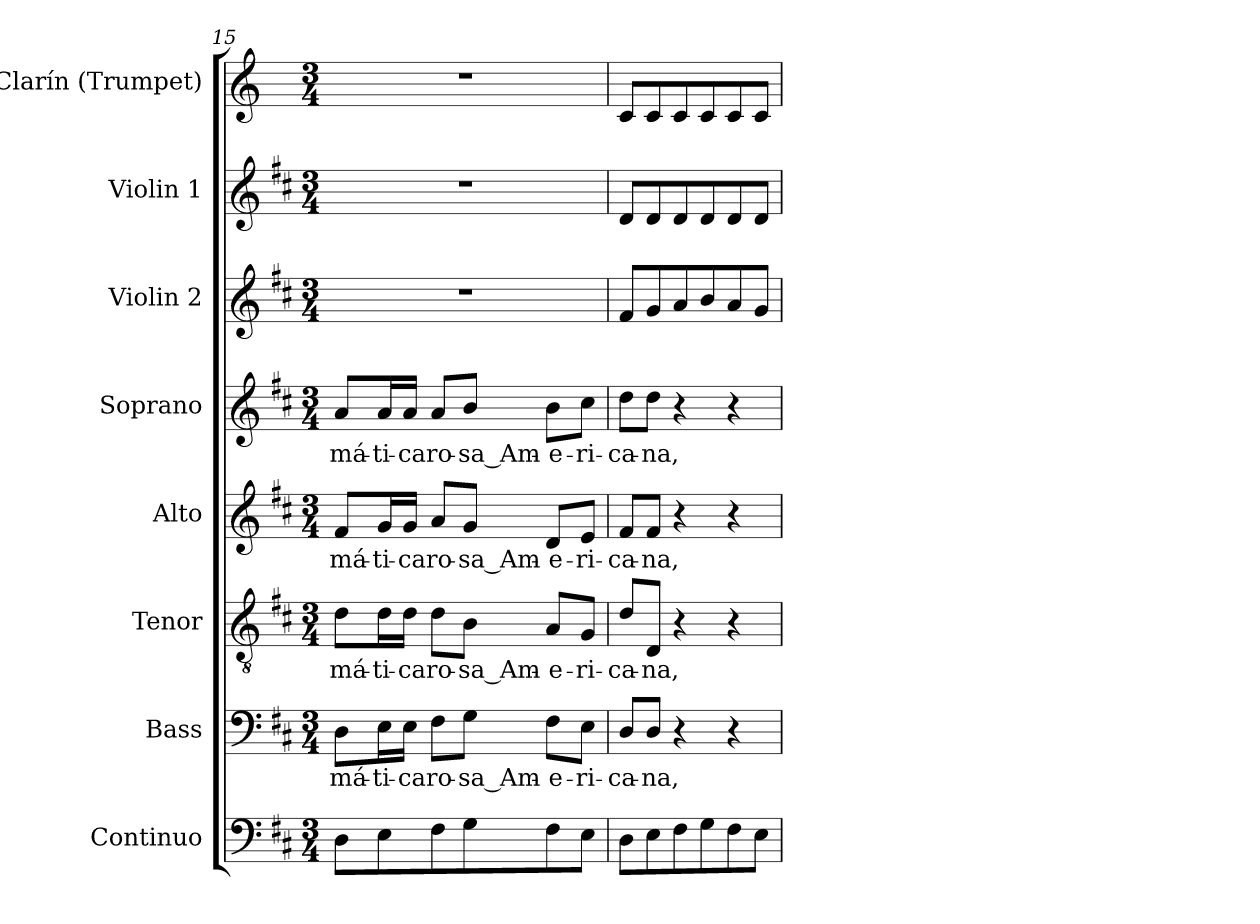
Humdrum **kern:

**kern	**kern	**text	**kern	**text	**kern	**text	**kern	**text	**kern	**kern	**kern
*part8	*part7	*part7	*part6	*part6	*part5	*part5	*part4	*part4	*part3	*part2	*part1
*staff8	*staff7	*staff7	*staff6	*staff6	*staff5	*staff5	*staff4	*staff4	*staff3	*staff2	*staff1
*I"Continuo	*I"Bass	*	*I"Tenor	*	*I"Alto	*	*I"Soprano	*	*I"Violin 2	*I"Violin 1	*I"Clarín (Trumpet)
*I'Cont.	*I'B.	*	*I'T.	*	*I'A.	*	*I'S.	*	*I'Vln. 2	*I'Vln. 1	*I'Tpt.
*clefF4	*clefF4	*	*clefGv2	*	*clefG2	*	*clefG2	*	*clefG2	*clefG2	*clefG2
*	*	*	*ITrd7c12	*	*	*	*	*	*	*	*ITrd-1c-2
*k[f#c#]	*k[f#c#]	*	*k[f#c#]	*	*k[f#c#]	*	*k[f#c#]	*	*k[f#c#]	*k[f#c#]	*k[f#c#]
*D:	*D:	*	*D:	*	*D:	*	*D:	*	*D:	*D:	*D:
*M3/4	*M3/4	*	*M3/4	*	*M3/4	*	*M3/4	*	*M3/4	*M3/4	*M3/4
=15	=15	=15	=15	=15	=15	=15	=15	=15	=15	=15	=15
!	!	!LO:LY:b:color=#000000	!	!	!	!	!	!	!	!	!
!	!	!	!	!LO:LY:b:color=#000000	!	!	!	!	!	!	!
!	!	!	!	!	!	!LO:LY:b:color=#000000	!	!	!	!	!
!	!	!	!	!	!	!	!	!LO:LY:b:color=#000000	!LO:N:vis=1	!LO:N:vis=1	!LO:N:vis=1
8Di\L	8Di\L	-má-	8Di\L	-má-	8f#i/L	-má-	8ai/L	-má-	2.r	2.r	2.r
!	!	!LO:LY:b:color=#000000	!	!	!	!	!	!	!	!	!
!	!	!	!	!LO:LY:b:color=#000000	!	!	!	!	!	!	!
!	!	!	!	!	!	!LO:LY:b:color=#000000	!	!	!	!	!
!	!	!	!	!	!	!	!	!LO:LY:b:color=#000000	!	!	!
8Ei\	16Ei\L	-ti-	16Di\L	-ti-	16gi/L	-ti-	16ai/L	-ti-	.	.	.
!	!	!LO:LY:b:color=#000000	!	!	!	!	!	!	!	!	!
!	!	!	!	!LO:LY:b:color=#000000	!	!	!	!	!	!	!
!	!	!	!	!	!	!LO:LY:b:color=#000000	!	!	!	!	!
!	!	!	!	!	!	!	!	!LO:LY:b:color=#000000	!	!	!
.	16Ei\JJ	-ca	16Di\JJ	-ca	16gi/JJ	-ca	16ai/JJ	-ca	.	.	.
!	!	!LO:LY:b:color=#000000	!	!	!	!	!	!	!	!	!
!	!	!	!	!LO:LY:b:color=#000000	!	!	!	!	!	!	!
!	!	!	!	!	!	!LO:LY:b:color=#000000	!	!	!	!	!
!	!	!	!	!	!	!	!	!LO:LY:b:color=#000000	!	!	!
8F#i\	8F#i\L	ro-	8Di\L	ro-	8ai/L	ro-	8ai/L	ro-	.	.	.
!	!	!LO:LY:b:color=#000000	!	!	!	!	!	!	!	!	!
!	!	!	!	!LO:LY:b:color=#000000	!	!	!	!	!	!	!
!	!	!	!	!	!	!LO:LY:b:color=#000000	!	!	!	!	!
!	!	!	!	!	!	!	!	!LO:LY:b:color=#000000	!	!	!
8Gi\	8Gi\J	-sa_Am-	8BBi\J	-sa_Am-	8gi/J	-sa_Am-	8bi/J	-sa_Am-	.	.	.
!	!	!LO:LY:b:color=#000000	!	!	!	!	!	!	!	!	!
!	!	!	!	!LO:LY:b:color=#000000	!	!	!	!	!	!	!
!	!	!	!	!	!	!LO:LY:b:color=#000000	!	!	!	!	!
!	!	!	!	!	!	!	!	!LO:LY:b:color=#000000	!	!	!
8F#i\	8F#i\L	-e-	8AAi/L	-e-	8di/L	-e-	8bi\L	-e-	.	.	.
!	!	!LO:LY:b:color=#000000	!	!	!	!	!	!	!	!	!
!	!	!	!	!LO:LY:b:color=#000000	!	!	!	!	!	!	!
!	!	!	!	!	!	!LO:LY:b:color=#000000	!	!	!	!	!
!	!	!	!	!	!	!	!	!LO:LY:b:color=#000000	!	!	!
8Ei\J	8Ei\J	-ri-	8GGi/J	-ri-	8ei/J	-ri-	8cc#i\J	-ri-	.	.	.
=16	=16	=16	=16	=16	=16	=16	=16	=16	=16	=16	=16
!	!	!LO:LY:b:color=#000000	!	!	!	!	!	!	!	!	!
!	!	!	!	!LO:LY:b:color=#000000	!	!	!	!	!	!	!
!	!	!	!	!	!	!LO:LY:b:color=#000000	!	!	!	!	!
!	!	!	!	!	!	!	!	!LO:LY:b:color=#000000	!	!	!
8Di\L	8Di/L	-ca-	8Di/L	-ca-	8f#i/L	-ca-	8ddi\L	-ca-	8f#i/L	8di/L	8di/L
!	!	!LO:LY:b:color=#000000	!	!	!	!	!	!	!	!	!
!	!	!	!	!LO:LY:b:color=#000000	!	!	!	!	!	!	!
!	!	!	!	!	!	!LO:LY:b:color=#000000	!	!	!	!	!
!	!	!	!	!	!	!	!	!LO:LY:b:color=#000000	!	!	!
8Ei\	8Di/J	-na,	8DDi/J	-na,	8f#i/J	-na,	8ddi\J	-na,	8gi/	8di/	8di/
8F#i\	4r	.	4r	.	4r	.	4r	.	8ai/	8di/	8di/
8Gi\	.	.	.	.	.	.	.	.	8bi/	8di/	8di/
8F#i\	4r	.	4r	.	4r	.	4r	.	8ai/	8di/	8di/
8Ei\J	.	.	.	.	.	.	.	.	8gi/J	8di/J	8di/J
=	=	=	=	=	=	=	=	=	=	=	=
*-	*-	*-	*-	*-	*-	*-	*-	*-	*-	*-	*-
